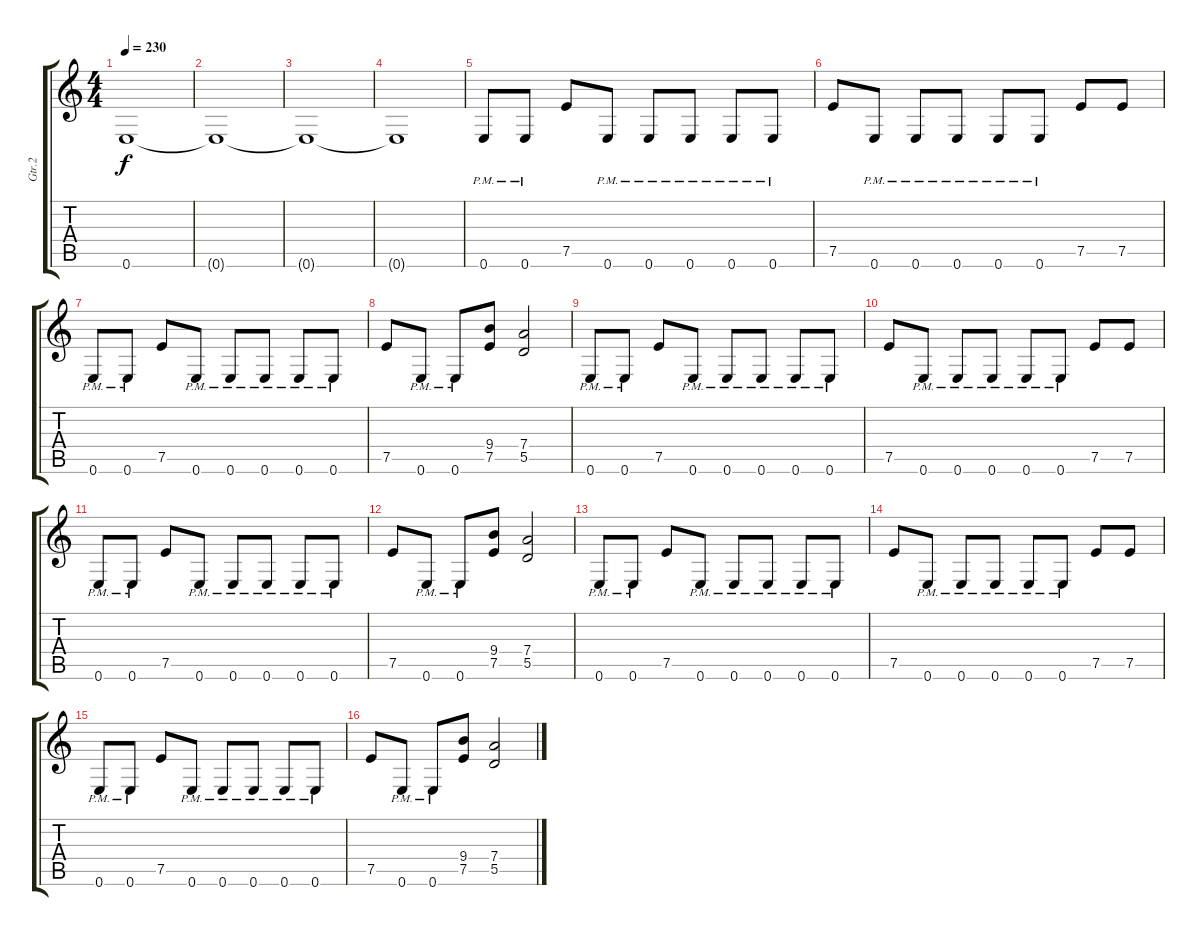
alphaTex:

\track ("Gtr.2" "Gtr.2") {instrument distortionguitar}
\staff {score tabs}
\tuning (E4 B3 G3 D3 A2 E2) {hide}
\ts (4 4)
\tempo 230
\clef g2
\ks c
0.6{t}.1{dy f} |
0.6{t}.1 |
0.6{t}.1 |
0.6{t}.1 |
0.6{pm}.8 0.6{pm}.8 7.5.8 0.6{pm}.8 0.6{pm}.8 0.6{pm}.8 0.6{pm}.8 0.6{pm}.8 |
7.5.8 0.6{pm}.8 0.6{pm}.8 0.6{pm}.8 0.6{pm}.8 0.6{pm}.8 7.5.8 7.5.8 |
0.6{pm}.8 0.6{pm}.8 7.5.8 0.6{pm}.8 0.6{pm}.8 0.6{pm}.8 0.6{pm}.8 0.6{pm}.8 |
7.5.8 0.6{pm}.8 0.6{pm}.8 (9.4 7.5).8 (7.4 5.5).2 |
0.6{pm}.8 0.6{pm}.8 7.5.8 0.6{pm}.8 0.6{pm}.8 0.6{pm}.8 0.6{pm}.8 0.6{pm}.8 |
7.5.8 0.6{pm}.8 0.6{pm}.8 0.6{pm}.8 0.6{pm}.8 0.6{pm}.8 7.5.8 7.5.8 |
0.6{pm}.8 0.6{pm}.8 7.5.8 0.6{pm}.8 0.6{pm}.8 0.6{pm}.8 0.6{pm}.8 0.6{pm}.8 |
7.5.8 0.6{pm}.8 0.6{pm}.8 (9.4 7.5).8 (7.4 5.5).2 |
0.6{pm}.8 0.6{pm}.8 7.5.8 0.6{pm}.8 0.6{pm}.8 0.6{pm}.8 0.6{pm}.8 0.6{pm}.8 |
7.5.8 0.6{pm}.8 0.6{pm}.8 0.6{pm}.8 0.6{pm}.8 0.6{pm}.8 7.5.8 7.5.8 |
0.6{pm}.8 0.6{pm}.8 7.5.8 0.6{pm}.8 0.6{pm}.8 0.6{pm}.8 0.6{pm}.8 0.6{pm}.8 |
7.5.8 0.6{pm}.8 0.6{pm}.8 (9.4 7.5).8 (7.4 5.5).2
